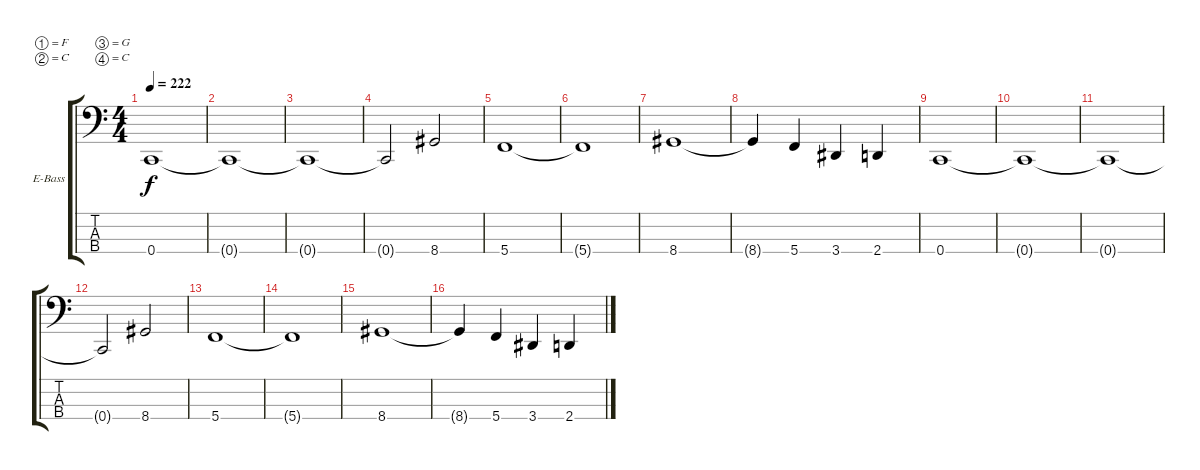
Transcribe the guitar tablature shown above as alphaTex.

\defaultSystemsLayout 4
\bracketExtendMode groupsimilarinstruments
\firstSystemTrackNameOrientation horizontal
\otherSystemsTrackNameOrientation horizontal
\track ("Electric Bass" "E-Bass") {mute instrument electricbassfinger}
\staff {score tabs}
\tuning (F2 C2 G1 C1)
\ts (4 4)
\tempo 222
\clef f4
\ks c
0.4.1{dy f} |
0.4{t}.1 |
0.4{t}.1 |
0.4{t}.2 8.4.2 |
5.4.1 |
5.4{t}.1 |
8.4.1 |
8.4{t}.4 5.4.4 3.4.4 2.4.4 |
0.4.1 |
0.4{t}.1 |
0.4{t}.1 |
0.4{t}.2 8.4.2 |
5.4.1 |
5.4{t}.1 |
8.4.1 |
8.4{t}.4 5.4.4 3.4.4 2.4.4
